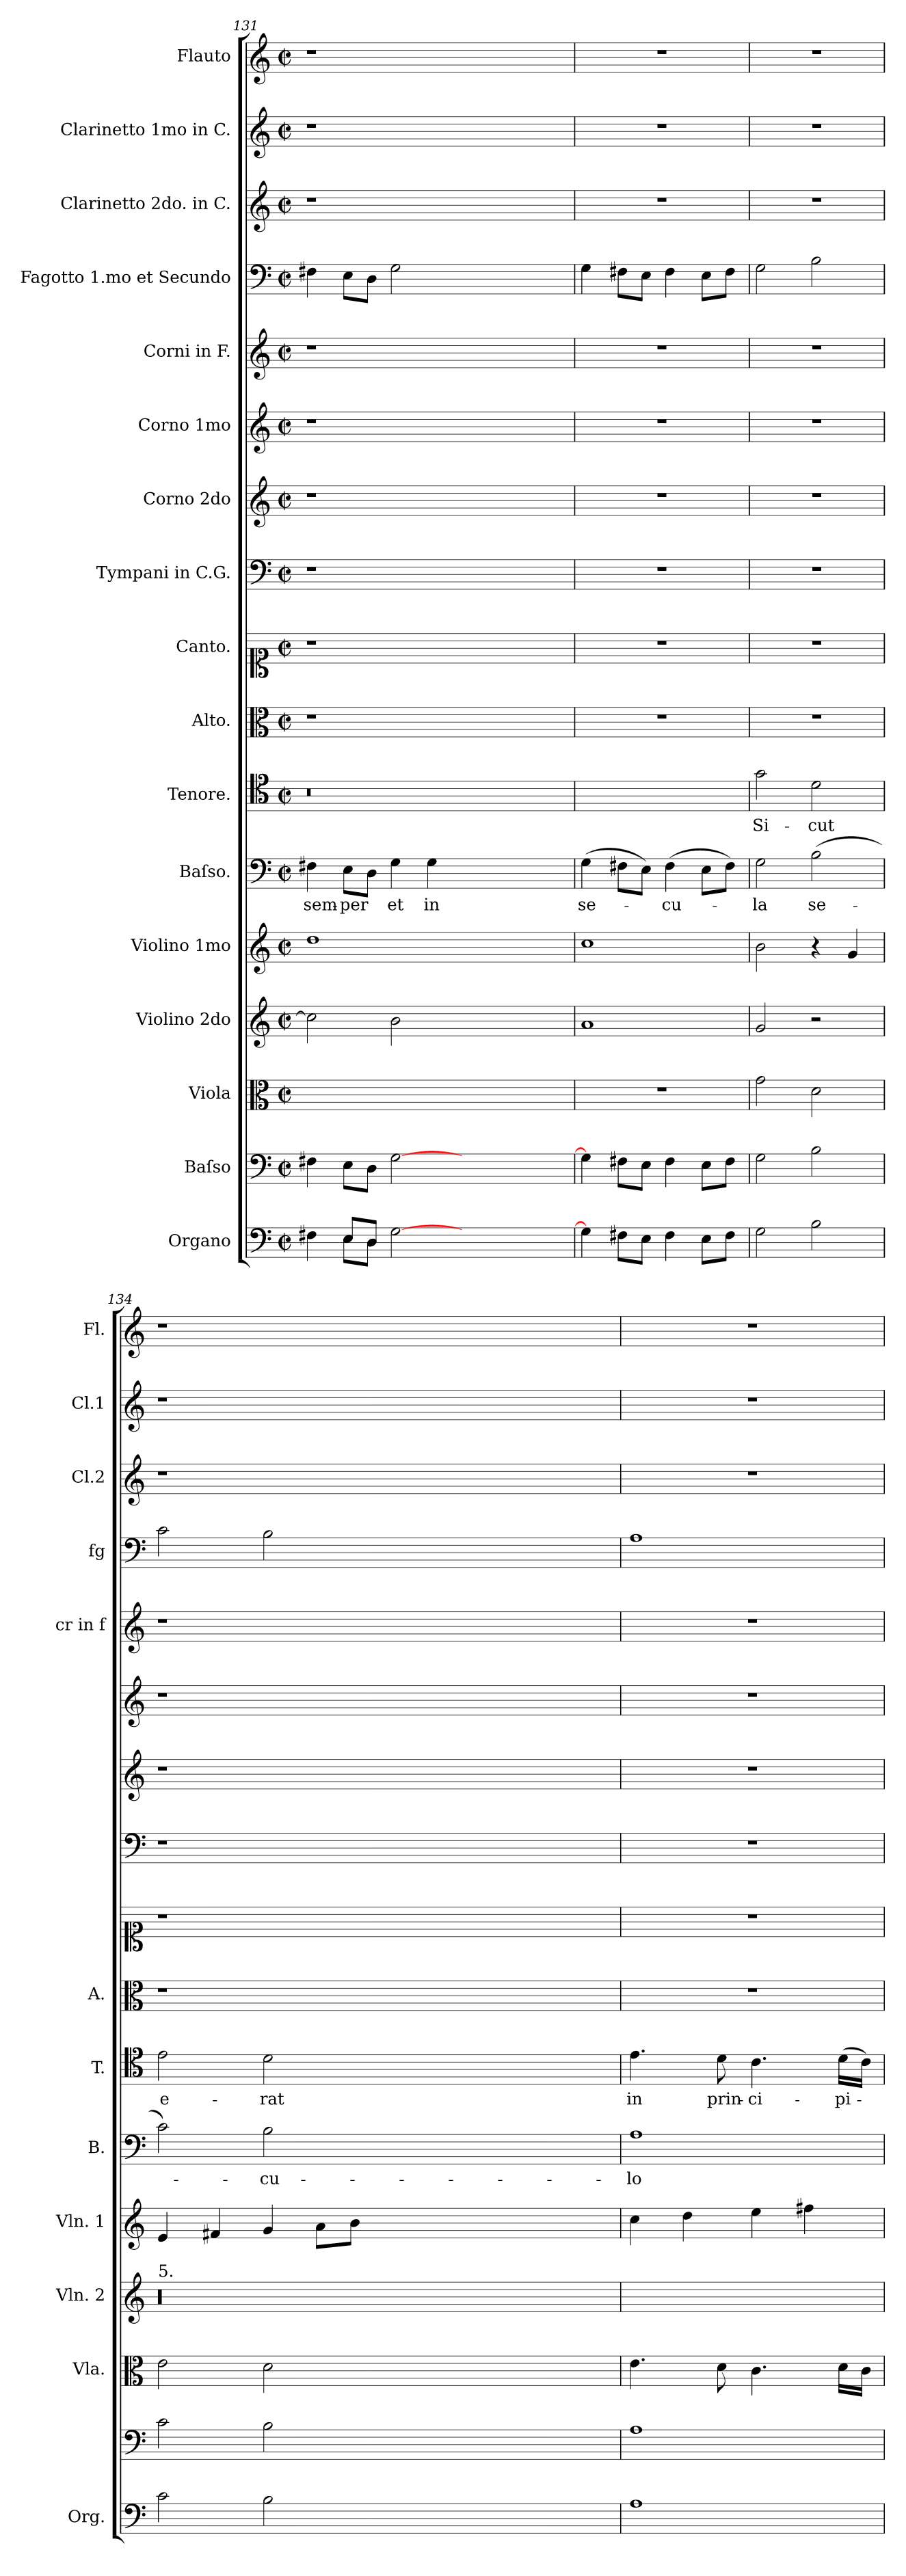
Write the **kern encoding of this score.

**kern	**kern	**kern	**kern	**kern	**kern	**text	**kern	**text	**kern	**kern	**kern	**kern	**kern	**kern	**kern	**kern	**kern	**kern
*part17	*part16	*part15	*part14	*part13	*part12	*part12	*part11	*part11	*part10	*part9	*part8	*part7	*part6	*part5	*part4	*part3	*part2	*part1
*staff17	*staff16	*staff15	*staff14	*staff13	*staff12	*staff12	*staff11	*staff11	*staff10	*staff9	*staff8	*staff7	*staff6	*staff5	*staff4	*staff3	*staff2	*staff1
*I"Organo	*I"Baſso	*I"Viola	*I"Violino 2do	*I"Violino 1mo	*I"Baſso.	*	*I"Tenore.	*	*I"Alto.	*I"Canto.	*I"Tympani in C.G.	*I"Corno 2do	*I"Corno 1mo	*I"Corni in F.	*I"Fagotto 1.mo et Secundo	*I"Clarinetto 2do. in C.	*I"Clarinetto 1mo in C.	*I"Flauto
*I'Org.	*	*I'Vla.	*I'Vln. 2	*I'Vln. 1	*I'B.	*	*I'T.	*	*I'A.	*	*	*	*	*I'cr in f	*I'fg	*I'Cl.2	*I'Cl.1	*I'Fl.
*clefF4	*clefF4	*clefC3	*clefG2	*clefG2	*clefF4	*	*clefC4	*	*clefC3	*clefC1	*clefF4	*clefG2	*clefG2	*clefG2	*clefF4	*clefG2	*clefG2	*clefG2
*	*	*	*	*	*	*	*	*	*	*	*	*	*	*ITrd4c7	*	*	*	*
*k[]	*k[]	*k[]	*k[]	*k[]	*k[]	*	*k[]	*	*k[]	*k[]	*k[]	*k[]	*k[]	*k[b-]	*k[]	*k[]	*k[]	*k[]
*M2/2	*M2/2	*M2/2	*M2/2	*M2/2	*M2/2	*	*M2/2	*	*M2/2	*M2/2	*M2/2	*M2/2	*M2/2	*M2/2	*M2/2	*M2/2	*M2/2	*M2/2
*met(c|)	*met(c|)	*met(c|)	*met(c|)	*met(c|)	*met(c|)	*	*met(c|)	*	*met(c|)	*met(c|)	*met(c|)	*met(c|)	*met(c|)	*met(c|)	*met(c|)	*met(c|)	*met(c|)	*met(c|)
=131	=131	=131	=131	=131	=131	=131	=131	=131	=131	=131	=131	=131	=131	=131	=131	=131	=131	=131
*^	*	*	*	*	*	*	*	*	*	*	*	*	*	*	*	*	*	*
4F#X\	4ryy	4F#X\	0ryy	2cc\]	1dd\	4F#X\	sem-	0r	.	1r	1r	1r	1r	1r	1r	4F#X\	1r	1r	1r
8E/L	8E\L	8E\L	.	.	.	8E\L	-per	.	.	.	.	.	.	.	.	8E\L	.	.	.
8D/J	8D\J	8D\J	.	.	.	8D\J	.	.	.	.	.	.	.	.	.	8D\J	.	.	.
[2G\	1ryy	[2G\	.	2b\	.	4G\	et	.	.	.	.	.	.	.	.	2G\	.	.	.
.	.	.	.	.	.	4G\	in	.	.	.	.	.	.	.	.	.	.	.	.
1ryy	.	1ryy	.	1ryy	1ryy	1ryy	.	.	.	1ryy	1ryy	1ryy	1ryy	1ryy	1ryy	1ryy	1ryy	1ryy	1ryy
.	2ryy	.	.	.	.	.	.	.	.	.	.	.	.	.	.	.	.	.	.
*v	*v	*	*	*	*	*	*	*	*	*	*	*	*	*	*	*	*	*	*
=132	=132	=132	=132	=132	=132	=132	=132	=132	=132	=132	=132	=132	=132	=132	=132	=132	=132	=132
4G\]	4G\]	1r	1a/	1cc\	(4G\	se-	1ryy	.	1r	1r	1r	1r	1r	1r	4G\	1r	1r	1r
8F#X\L	8F#X\L	.	.	.	8F#X\L	.	.	.	.	.	.	.	.	.	8F#X\L	.	.	.
8E\J	8E\J	.	.	.	8E\J)	.	.	.	.	.	.	.	.	.	8E\J	.	.	.
4F#\	4F#\	.	.	.	(4F#\	-cu-	.	.	.	.	.	.	.	.	4F#\	.	.	.
8E\L	8E\L	.	.	.	8E\L	.	.	.	.	.	.	.	.	.	8E\L	.	.	.
8F#\J	8F#\J	.	.	.	8F#\J)	.	.	.	.	.	.	.	.	.	8F#\J	.	.	.
=133	=133	=133	=133	=133	=133	=133	=133	=133	=133	=133	=133	=133	=133	=133	=133	=133	=133	=133
2G\	2G\	2g\	2g/	2b\	2G\	-la	2g\	Si-	1r	1r	1r	1r	1r	1r	2G\	1r	1r	1r
2B\	2B\	2d\	2r	4r	(2B\	se-	2d\	-cut	.	.	.	.	.	.	2B\	.	.	.
.	.	.	.	4g/	.	.	.	.	.	.	.	.	.	.	.	.	.	.
=134	=134	=134	=134	=134	=134	=134	=134	=134	=134	=134	=134	=134	=134	=134	=134	=134	=134	=134
!	!	!	!LO:TX:a:t=5.	!	!	!	!	!	!	!	!	!	!	!	!	!	!	!
2c\	2c\	2e\	00r	4e/	2c\)	.	2e\	e-	1r	1r	1r	1r	1r	1r	2c\	1r	1r	1r
.	.	.	.	4f#X/	.	.	.	.	.	.	.	.	.	.	.	.	.	.
2B\	2B\	2d\	.	4g/	2B\	-cu-	2d\	-rat	.	.	.	.	.	.	2B\	.	.	.
.	.	.	.	8a\L	.	.	.	.	.	.	.	.	.	.	.	.	.	.
.	.	.	.	8b\J	.	.	.	.	.	.	.	.	.	.	.	.	.	.
0.ryy	0.ryy	0.ryy	.	0.ryy	0.ryy	.	0.ryy	.	0.ryy	0.ryy	0.ryy	0.ryy	0.ryy	0.ryy	0.ryy	0.ryy	0.ryy	0.ryy
=135	=135	=135	=135	=135	=135	=135	=135	=135	=135	=135	=135	=135	=135	=135	=135	=135	=135	=135
1A\	1A\	4.e\	1ryy	4cc\	1A\	-lo-	4.e\	in	1r	1r	1r	1r	1r	1r	1A\	1r	1r	1r
.	.	.	.	4dd\	.	.	.	.	.	.	.	.	.	.	.	.	.	.
.	.	8d\	.	.	.	.	8d\	prin-	.	.	.	.	.	.	.	.	.	.
.	.	4.c\	.	4ee\	.	.	4.c\	-ci-	.	.	.	.	.	.	.	.	.	.
.	.	.	.	4ff#X\	.	.	.	.	.	.	.	.	.	.	.	.	.	.
.	.	16d\LL	.	.	.	.	(16d\LL	-pi-	.	.	.	.	.	.	.	.	.	.
.	.	16c\JJ	.	.	.	.	16c\JJ)	.	.	.	.	.	.	.	.	.	.	.
=	=	=	=	=	=	=	=	=	=	=	=	=	=	=	=	=	=	=
*-	*-	*-	*-	*-	*-	*-	*-	*-	*-	*-	*-	*-	*-	*-	*-	*-	*-	*-
